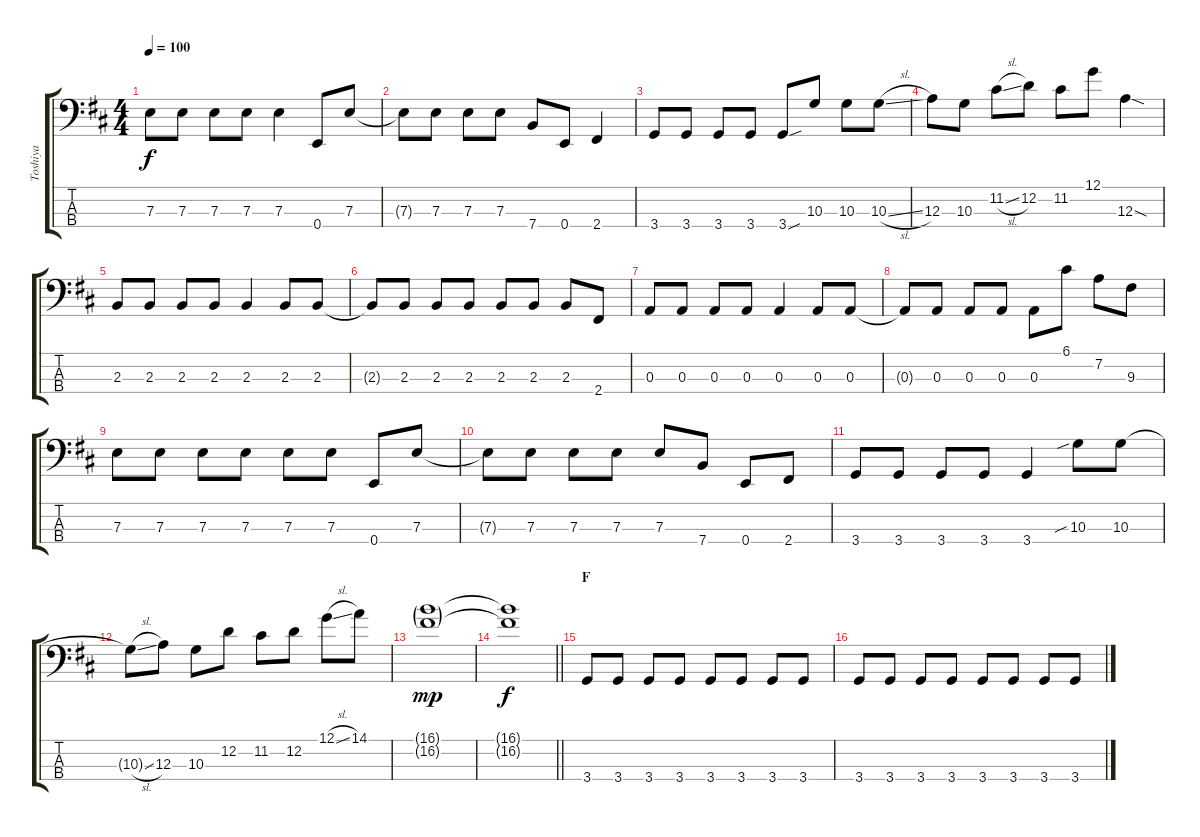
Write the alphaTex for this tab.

\track ("Toshiya" "Toshiya") {instrument electricbasspick}
\staff {score tabs}
\tuning (G2 D2 A1 E1) {hide}
\ts (4 4)
\tempo 100
\clef f4
\ks d
7.3.8{dy f} 7.3.8 7.3.8 7.3.8 7.3.4 0.4.8 7.3.8 |
7.3{t}.8 7.3.8 7.3.8 7.3.8 7.4.8 0.4.8 2.4.4 |
3.4.8 3.4.8 3.4.8 3.4.8 3.4{sou}.8 10.3.8 10.3.8 10.3{sl}.8 |
12.3.8 10.3.8 11.2{sl}.8 12.2.8 11.2.8 12.1.8 12.3{sod}.4 |
2.3.8 2.3.8 2.3.8 2.3.8 2.3.4 2.3.8 2.3.8 |
2.3{t}.8 2.3.8 2.3.8 2.3.8 2.3.8 2.3.8 2.3.8 2.4.8 |
0.3.8 0.3.8 0.3.8 0.3.8 0.3.4 0.3.8 0.3.8 |
0.3{t}.8 0.3.8 0.3.8 0.3.8 0.3.8 6.1.8 7.2.8 9.3.8 |
7.3.8 7.3.8 7.3.8 7.3.8 7.3.8 7.3.8 0.4.8 7.3.8 |
7.3{t}.8 7.3.8 7.3.8 7.3.8 7.3.8 7.4.8 0.4.8 2.4.8 |
3.4.8 3.4.8 3.4.8 3.4.8 3.4.4 10.3{sib}.8 10.3.8 |
10.3{sl t}.8 12.3.8 10.3.8 12.2.8 11.2.8 12.2.8 12.1{sl}.8 14.1.8 |
(16.1{g} 16.2{g}).1{dy mp} |
\barLineRight lightlight
(16.1{t} 16.2{t}).1{dy f} |
\section ("" "F")
3.4.8 3.4.8 3.4.8 3.4.8 3.4.8 3.4.8 3.4.8 3.4.8 |
3.4.8 3.4.8 3.4.8 3.4.8 3.4.8 3.4.8 3.4.8 3.4.8
